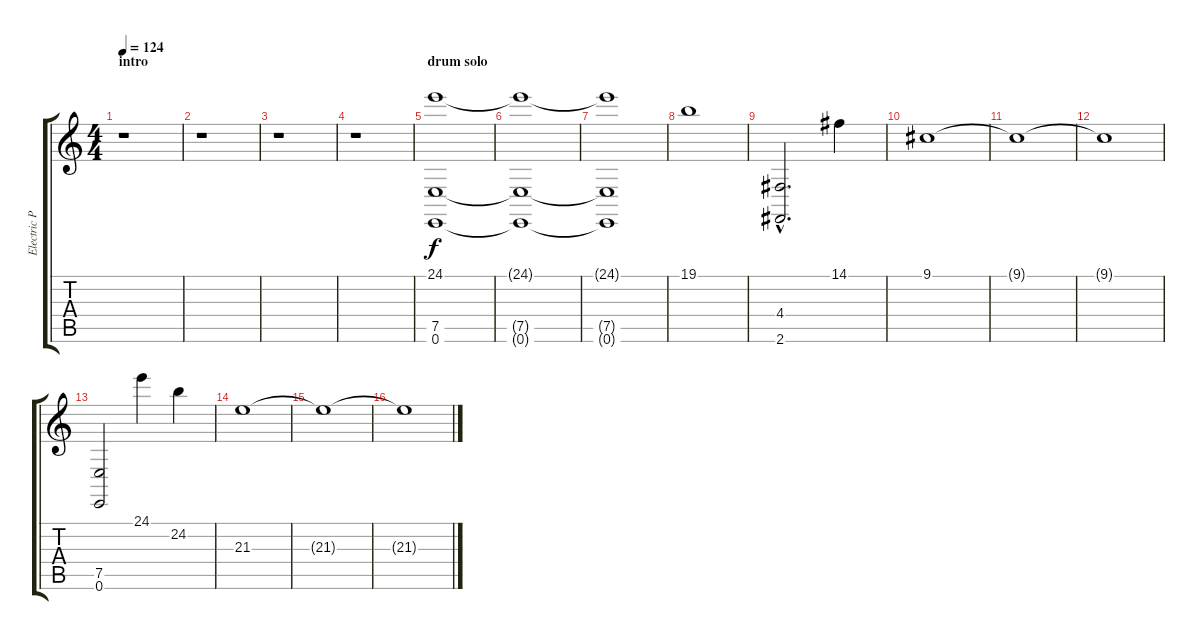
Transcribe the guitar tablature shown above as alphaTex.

\track ("Electric Piano(Wright) " "Electric P") {instrument electricpiano1}
\staff {score tabs}
\tuning (E4 B3 G3 D3 A2 E2) {hide}
\ts (4 4)
\section ("" "intro")
\tempo 124
\clef g2
\ks c
r.1{dy f instrument electricpiano1} |
r.1 |
r.1 |
r.1 |
\section ("" "drum solo")
(24.1 7.5 0.6).1{volume 11 balance 8} |
(24.1{t} 7.5{t} 0.6{t}).1 |
(24.1{t} 7.5{t} 0.6{t}).1 |
19.1.1 |
(4.4{hac} 2.6{hac}).2{d} 14.1.4 |
9.1.1 |
9.1{t}.1 |
9.1{t}.1 |
(7.5 0.6).2 24.1.4 24.2.4 |
21.3.1 |
21.3{t}.1 |
21.3{t}.1
